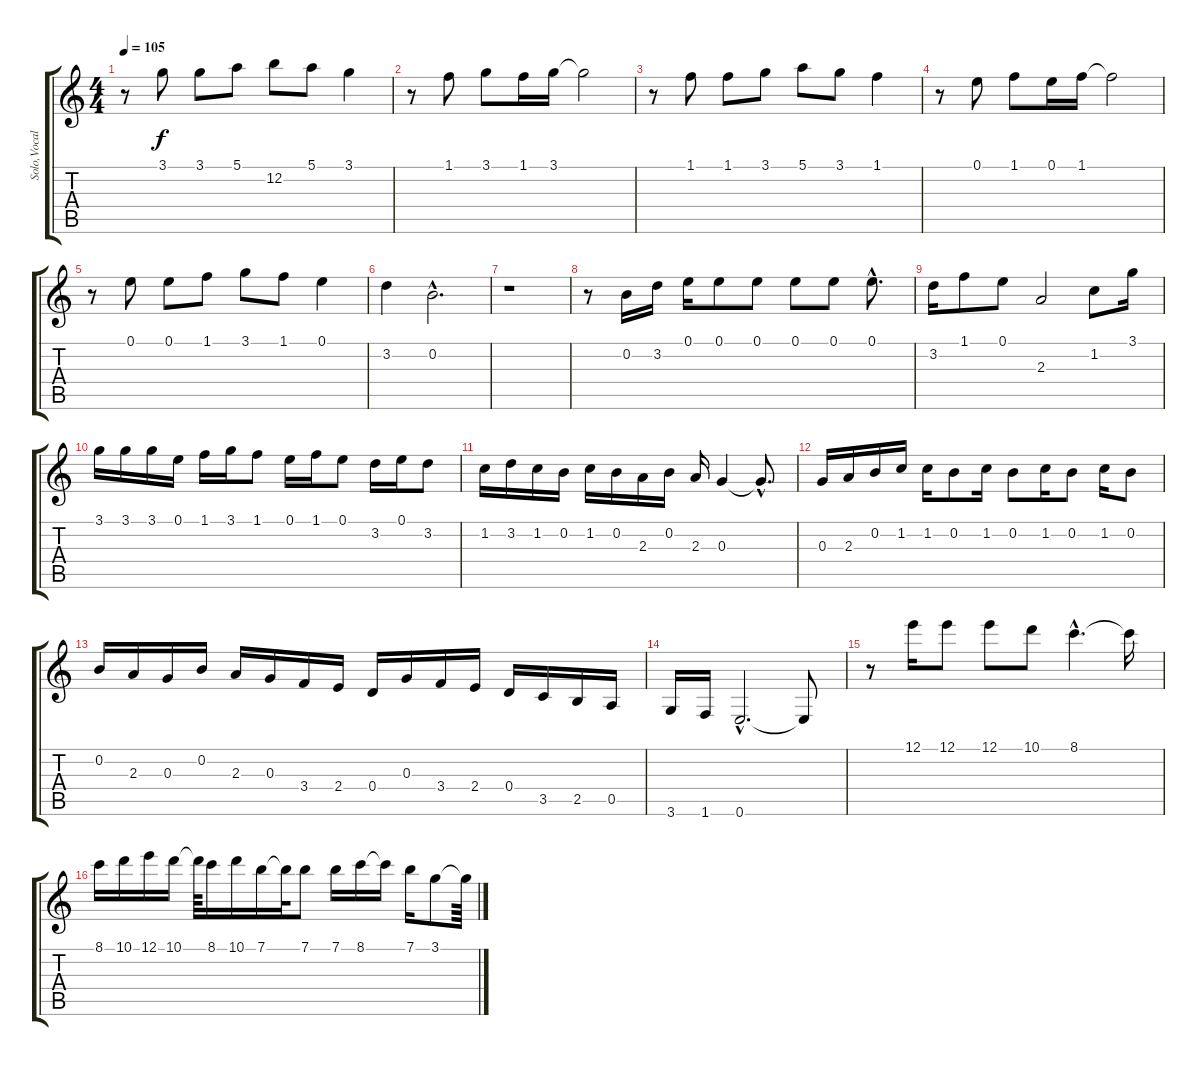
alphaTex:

\track ("Solo,Vocal" "Solo,Vocal") {instrument acousticguitarnylon}
\staff {score tabs}
\tuning (E4 B3 G3 D3 A2 E2) {hide}
\ts (4 4)
\tempo 105
\clef g2
\ks aminor
r.8{dy f} 3.1.8 3.1.8 5.1.8 12.2.8 5.1.8 3.1.4 |
r.8 1.1.8 3.1.8 1.1.16 3.1.16 3.1{t}.2 |
r.8 1.1.8 1.1.8 3.1.8 5.1.8 3.1.8 1.1.4 |
r.8 0.1.8 1.1.8 0.1.16 1.1.16 1.1{t}.2 |
r.8 0.1.8 0.1.8 1.1.8 3.1.8 1.1.8 0.1.4 |
3.2.4 0.2{hac}.2{d} |
r.1 |
r.8 0.2.16{instrument acousticguitarnylon} 3.2.16 0.1.16 0.1.8 0.1.8 0.1.8 0.1.8 0.1{hac}.8{d} |
3.2.16 1.1.8 0.1.8 2.3.2 1.2.8 3.1.16 |
3.1.16 3.1.16 3.1.16 0.1.16 1.1.16 3.1.16 1.1.8 0.1.16 1.1.16 0.1.8 3.2.16 0.1.16 3.2.8 |
1.2.16 3.2.16 1.2.16 0.2.16 1.2.16 0.2.16 2.3.16 0.2.16 2.3.16 0.3.4 0.3{hac t}.8{d} |
0.3.16 2.3.16 0.2.16 1.2.16 1.2.16 0.2.8 1.2.16 0.2.8 1.2.16 0.2.8 1.2.16 0.2.8 |
0.2.16 2.3.16 0.3.16 0.2.16 2.3.16 0.3.16 3.4.16 2.4.16 0.4.16 0.3.16 3.4.16 2.4.16 0.4.16 3.5.16 2.5.16 0.5.16 |
3.6.16 1.6.16 0.6{hac}.2{d} 0.6{t}.8 |
r.8 12.1.16 12.1.8 12.1.8 10.1.8 8.1{hac}.4{d} 8.1{t}.16 |
8.1.16 10.1.16 12.1.16 10.1.16 10.1{t}.64 8.1.16 10.1.16 7.1.16 7.1{t}.32 7.1.8 7.1.16 8.1.16 8.1{t}.16 7.1.16 3.1.8 3.1{t}.64
